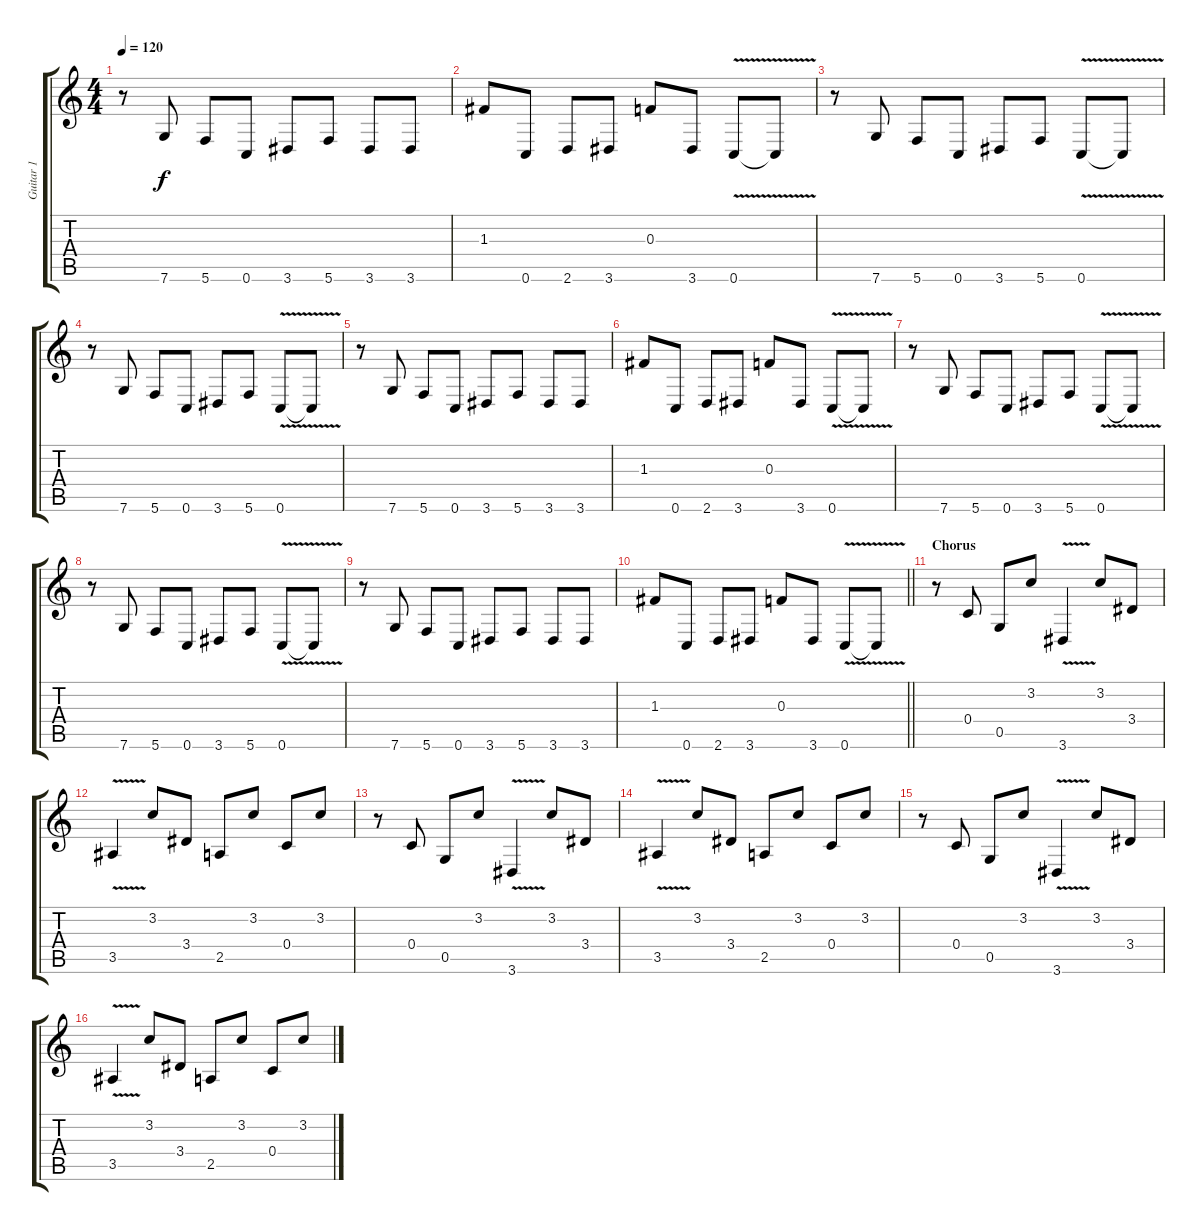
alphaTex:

\track ("Guitar 1" "Guitar 1") {solo instrument distortionguitar}
\staff {score tabs}
\tuning (D4 A3 F3 C3 G2 C2) {hide}
\ts (4 4)
\tempo 120
\clef g2
\ks c
r.8{dy f} 7.6.8 5.6.8 0.6.8 3.6.8 5.6.8 3.6.8 3.6.8 |
1.3.8 0.6.8 2.6.8 3.6.8 0.3.8 3.6.8 0.6{v}.8 0.6{t}.8 |
r.8 7.6.8 5.6.8 0.6.8 3.6.8 5.6.8 0.6{v}.8 0.6{t}.8 |
r.8 7.6.8 5.6.8 0.6.8 3.6.8 5.6.8 0.6{v}.8 0.6{t}.8 |
r.8 7.6.8 5.6.8 0.6.8 3.6.8 5.6.8 3.6.8 3.6.8 |
1.3.8 0.6.8 2.6.8 3.6.8 0.3.8 3.6.8 0.6{v}.8 0.6{t}.8 |
r.8 7.6.8 5.6.8 0.6.8 3.6.8 5.6.8 0.6{v}.8 0.6{t}.8 |
r.8 7.6.8 5.6.8 0.6.8 3.6.8 5.6.8 0.6{v}.8 0.6{t}.8 |
r.8 7.6.8 5.6.8 0.6.8 3.6.8 5.6.8 3.6.8 3.6.8 |
\barLineRight lightlight
1.3.8 0.6.8 2.6.8 3.6.8 0.3.8 3.6.8 0.6{v}.8 0.6{t}.8 |
\section ("" "Chorus")
r.8 0.4.8{volume 13} 0.5.8 3.2.8 3.6{v}.4 3.2.8 3.4.8 |
3.5{v}.4 3.2.8 3.4.8 2.5.8 3.2.8 0.4.8 3.2.8 |
r.8 0.4.8 0.5.8 3.2.8 3.6{v}.4 3.2.8 3.4.8 |
3.5{v}.4 3.2.8 3.4.8 2.5.8 3.2.8 0.4.8 3.2.8 |
r.8 0.4.8 0.5.8 3.2.8 3.6{v}.4 3.2.8 3.4.8 |
3.5{v}.4 3.2.8 3.4.8 2.5.8 3.2.8 0.4.8 3.2.8
